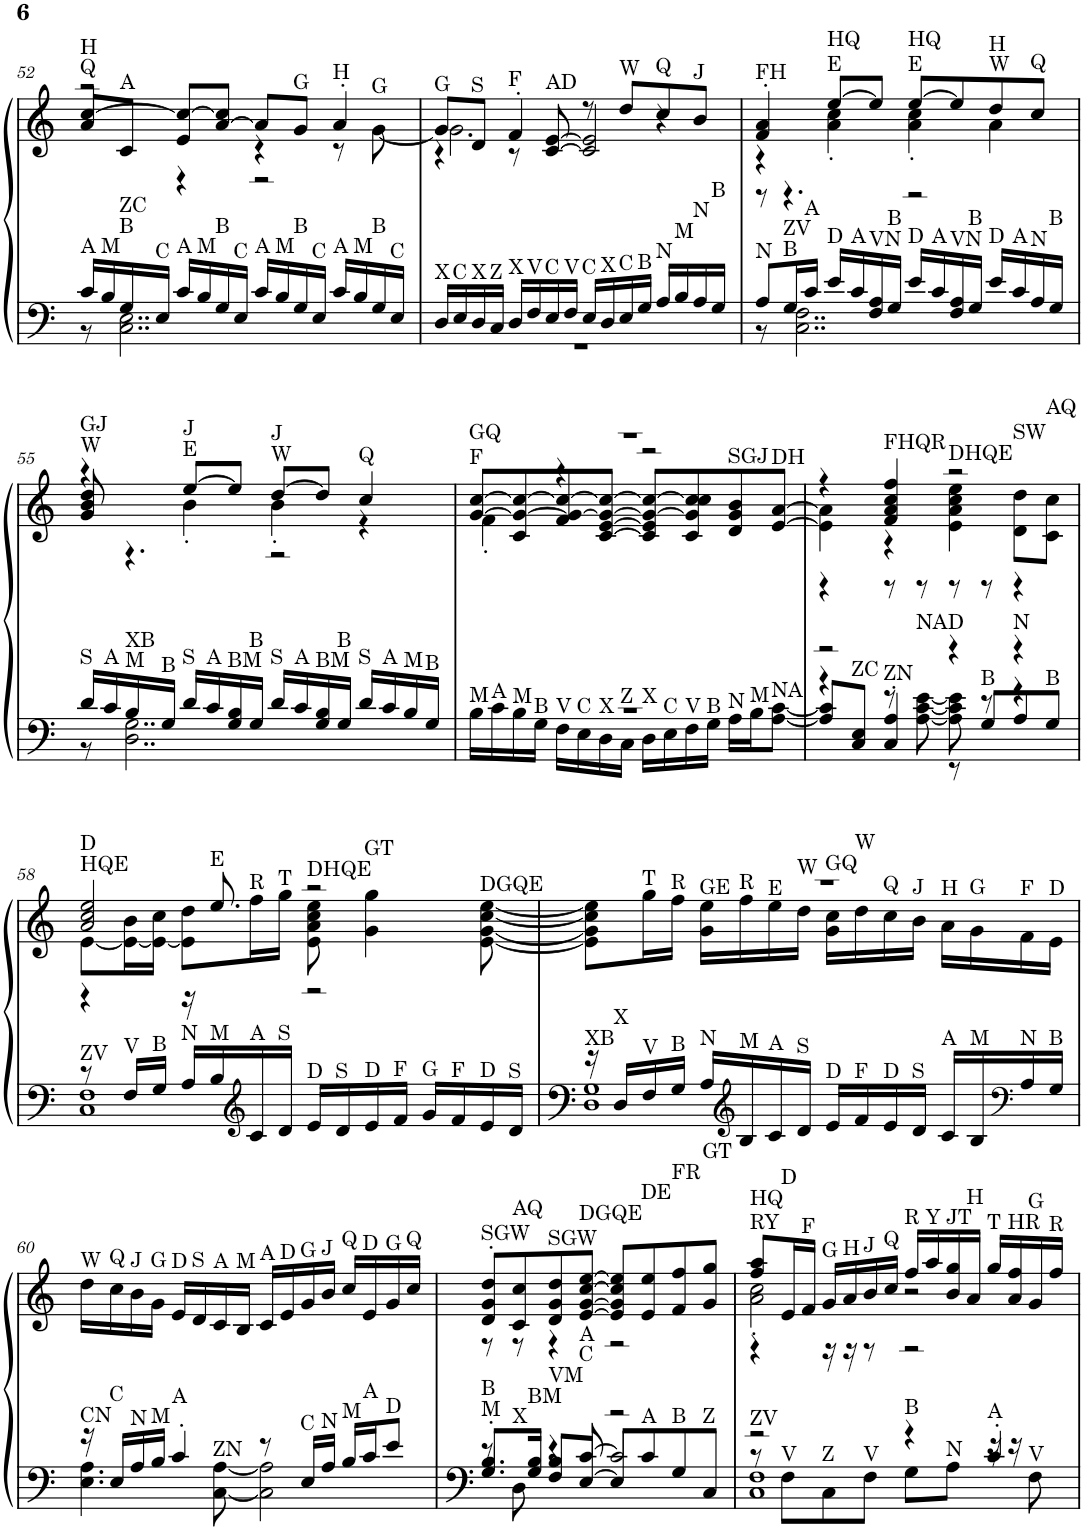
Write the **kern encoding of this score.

**kern	**kern
*part1	*part1
*staff2	*staff1
*I"Piano, Piano	*
*I'Pno.	*
!!LO:PB:g=z
*clefG2	*clefG2
*k[]	*k[]
*M4/4	*M4/4
=52	=52
*^	*^
*	*	*	*^
!	!	!LO:TX:a:t=Q	!	!
!	!	!LO:TX:a:t=H	!	!
!LO:TX:a:t=A	!	!	!	!
16c/LL	8r	[4cc/	2r	8a/L
!LO:TX:a:t=M	!	!	!	!
16B/	.	.	.	.
!	!	!	!	!LO:TX:a:t=A
!LO:TX:a:t=B	!	!	!	!
!LO:TX:a:t=ZC	!	!	!	!
16G/	2..C\ 2..E\	.	.	8c/J
!LO:TX:a:t=C	!	!	!	!
16E/JJ	.	.	.	.
!LO:TX:a:t=A	!	!	!	!
16c/LL	.	8e/ 8cc/_L	.	4r
!LO:TX:a:t=M	!	!	!	!
16B/	.	.	.	.
!LO:TX:a:t=B	!	!	!	!
16G/	.	[8a/ 8cc/]J	.	.
!LO:TX:a:t=C	!	!	!	!
16E/JJ	.	.	.	.
!LO:TX:a:t=A	!	!	!	!
16c/LL	.	8a/L]	4r	2r
!LO:TX:a:t=M	!	!	!	!
16B/	.	.	.	.
!	!	!LO:TX:a:t=G	!	!
!LO:TX:a:t=B	!	!	!	!
16G/	.	8g/J	.	.
!LO:TX:a:t=C	!	!	!	!
16E/JJ	.	.	.	.
!	!	!LO:TX:a:t=H	!	!
!LO:TX:a:t=A	!	!	!	!
16c/LL	.	4a'/	8r	.
!LO:TX:a:t=M	!	!	!	!
16B/	.	.	.	.
!	!	!	!LO:TX:a:t=G	!
!LO:TX:a:t=B	!	!	!	!
16G/	.	.	[8g\	.
!LO:TX:a:t=C	!	!	!	!
16E/JJ	.	.	.	.
=53	=53	=53	=53	=53
!	!	!LO:TX:a:t=G	!	!
!LO:TX:a:t=X	!	!	!	!
16D/LL	1r	8g/L	2.g\]	4r
!LO:TX:a:t=C	!	!	!	!
16E/	.	.	.	.
!	!	!LO:TX:a:t=S	!	!
!LO:TX:a:t=X	!	!	!	!
16D/	.	8d/J	.	.
!LO:TX:a:t=Z	!	!	!	!
16C/JJ	.	.	.	.
!	!	!LO:TX:a:t=F	!	!
!LO:TX:a:t=X	!	!	!	!
16D/LL	.	4f'/	.	8r
!LO:TX:a:t=V	!	!	!	!
16F/	.	.	.	.
!	!	!	!	!LO:TX:a:t=AD
!LO:TX:a:t=C	!	!	!	!
16E/	.	.	.	[8c/ [8e/
!LO:TX:a:t=V	!	!	!	!
16F/JJ	.	.	.	.
!LO:TX:a:t=C	!	!	!	!
16E/LL	.	8r	.	2c/] 2e/]
!LO:TX:a:t=X	!	!	!	!
16D/	.	.	.	.
!	!	!LO:TX:a:t=W	!	!
!LO:TX:a:t=C	!	!	!	!
16E/	.	8dd/L	.	.
!LO:TX:a:t=B	!	!	!	!
16G/JJ	.	.	.	.
!	!	!LO:TX:a:t=Q	!	!
!LO:TX:a:t=N	!	!	!	!
16A/LL	.	8cc/	4r	.
!LO:TX:a:t=M	!	!	!	!
16B/	.	.	.	.
!	!	!LO:TX:a:t=J	!	!
!LO:TX:a:t=N	!	!	!	!
16A/	.	8b/J	.	.
!LO:TX:a:t=B	!	!	!	!
16G/JJ	.	.	.	.
=54	=54	=54	=54	=54
!	!	!LO:TX:a:t=FH	!	!
!LO:TX:a:t=N	!	!	!	!
8A/L	8r	4f/' 4a/'	4r	8r
!LO:TX:a:t=B	!	!	!	!
!LO:TX:a:t=ZV	!	!	!	!
16G/L	2..C\ 2..F\	.	.	4.r
!LO:TX:a:t=A	!	!	!	!
16c/JJ	.	.	.	.
!	!	!LO:TX:a:t=E	!	!
!	!	!LO:TX:a:t=HQ	!	!
!LO:TX:a:t=D	!	!	!	!
16e/LL	.	[8ee/L	4a\' 4cc\'	.
!LO:TX:a:t=A	!	!	!	!
16c/	.	.	.	.
!LO:TX:a:t=VN	!	!	!	!
16F/ 16A/	.	8ee/J]	.	.
!LO:TX:a:t=B	!	!	!	!
16G/JJ	.	.	.	.
!	!	!LO:TX:a:t=E	!	!
!	!	!LO:TX:a:t=HQ	!	!
!LO:TX:a:t=D	!	!	!	!
16e/LL	.	[8ee/L	4a\' 4cc\'	2r
!LO:TX:a:t=A	!	!	!	!
16c/	.	.	.	.
!LO:TX:a:t=VN	!	!	!	!
16F/ 16A/	.	8ee/]	.	.
!LO:TX:a:t=B	!	!	!	!
16G/JJ	.	.	.	.
!	!	!LO:TX:a:t=W	!	!
!	!	!LO:TX:a:t=H	!	!
!LO:TX:a:t=D	!	!	!	!
16e/LL	.	8dd/	4a\	.
!LO:TX:a:t=A	!	!	!	!
16c/	.	.	.	.
!	!	!LO:TX:a:t=Q	!	!
!LO:TX:a:t=N	!	!	!	!
16A/	.	8cc/J	.	.
!LO:TX:a:t=B	!	!	!	!
16G/JJ	.	.	.	.
!!LO:LB:g=z	!!	!!
=55	=55	=55	=55	=55
!	!	!LO:TX:a:t=W	!	!
!	!	!LO:TX:a:t=GJ	!	!
!LO:TX:a:t=S	!	!	!	!
16d/LL	8r	4dd/	4r	8g/ 8b/
!LO:TX:a:t=A	!	!	!	!
16c/	.	.	.	.
!LO:TX:a:t=M	!	!	!	!
!LO:TX:a:t=XB	!	!	!	!
16B/	2..D\ 2..G\	.	.	4.r
!LO:TX:a:t=B	!	!	!	!
16G/JJ	.	.	.	.
!	!	!LO:TX:a:t=E	!	!
!	!	!LO:TX:a:t=J	!	!
!LO:TX:a:t=S	!	!	!	!
16d/LL	.	[8ee/L	4b'\	.
!LO:TX:a:t=A	!	!	!	!
16c/	.	.	.	.
!LO:TX:a:t=BM	!	!	!	!
16G/ 16B/	.	8ee/J]	.	.
!LO:TX:a:t=B	!	!	!	!
16G/JJ	.	.	.	.
!	!	!LO:TX:a:t=W	!	!
!	!	!LO:TX:a:t=J	!	!
!LO:TX:a:t=S	!	!	!	!
16d/LL	.	[8dd/L	4b'\	2r
!LO:TX:a:t=A	!	!	!	!
16c/	.	.	.	.
!LO:TX:a:t=BM	!	!	!	!
16G/ 16B/	.	8dd/J]	.	.
!LO:TX:a:t=B	!	!	!	!
16G/JJ	.	.	.	.
!	!	!LO:TX:a:t=Q	!	!
!LO:TX:a:t=S	!	!	!	!
16d/LL	.	4cc/	4r	.
!LO:TX:a:t=A	!	!	!	!
16c/	.	.	.	.
!LO:TX:a:t=M	!	!	!	!
16B/	.	.	.	.
!LO:TX:a:t=B	!	!	!	!
16G/JJ	.	.	.	.
=56	=56	=56	=56	=56
!	!	!LO:TX:a:t=F	!	!
!	!	!LO:TX:a:t=GQ	!	!
!LO:TX:a:t=M	!	!	!	!
1r	16B\LL	1r	4f'\	[8g/ [8cc/L
!	!LO:TX:a:t=A	!	!	!
.	16c\	.	.	.
!	!LO:TX:a:t=M	!	!	!
.	16B\	.	.	8c/ 8g/_ 8cc/_
!	!LO:TX:a:t=B	!	!	!
.	16G\JJ	.	.	.
!	!LO:TX:a:t=V	!	!	!
.	16F\LL	.	4r	8f/ 8g/_ 8cc/_
!	!LO:TX:a:t=C	!	!	!
.	16E\	.	.	.
!	!LO:TX:a:t=X	!	!	!
.	16D\	.	.	[8c/ [8e/ 8g/_ 8cc/_J
!	!LO:TX:a:t=Z	!	!	!
.	16C\JJ	.	.	.
!	!LO:TX:a:t=X	!	!	!
.	16D\LL	.	2r	8c/] 8e/] 8g/_ 8cc/_L
!	!LO:TX:a:t=C	!	!	!
.	16E\	.	.	.
!	!LO:TX:a:t=V	!	!	!
.	16F\	.	.	8c/ 8g/] 8cc/] 8cc/
!	!LO:TX:a:t=B	!	!	!
.	16G\JJ	.	.	.
!	!	!	!	!LO:TX:a:t=SGJ
!	!LO:TX:a:t=N	!	!	!
.	16A\LL	.	.	8d/ 8g/ 8b/
!	!LO:TX:a:t=M	!	!	!
.	16B\J	.	.	.
!	!	!	!	!LO:TX:a:t=DH
!	!LO:TX:a:t=NA	!	!	!
.	[8A\ [8c\J	.	.	[8e/ [8a/J
=57	=57	=57	=57	=57
*	*^	*	*	*
2r	4r	8A/] 8c/]L	4r	4e\] 4a\]	4r
!	!	!LO:TX:a:t=ZC	!	!	!
.	.	8C/ 8E/J	.	.	.
!	!	!	!LO:TX:a:t=FHQR	!	!
!	!LO:TX:a:t=ZN	!	!	!	!
.	8r	4C/' 4A/'	4f/ 4a/ 4cc/ 4ff/	4r	8r
!	!LO:TX:a:t=NAD	!	!	!	!
.	[8A\ [8c\ [8e\	.	.	.	8r
!	!	!	!LO:TX:a:t=DHQE	!	!
4r	8A\] 8c\] 8e\]	8r	2r	4e\ 4a\ 4cc\ 4ee\	8r
!	!LO:TX:a:t=B	!	!	!	!
.	8r	8G/L	.	.	8r
!	!	!	!	!LO:TX:a:t=SW	!
!LO:TX:a:t=N	!	!	!	!	!
4r	4r	8A/	.	8d\ 8dd\L	4r
!	!	!	!	!LO:TX:a:t=AQ	!
!	!	!LO:TX:a:t=B	!	!	!
.	.	8G/J	.	8c\ 8cc\J	.
!!LO:LB:g=z	!!	!!
=58	=58	=58	=58	=58	=58
!	!	!	!LO:TX:a:t=HQE	!	!
!	!	!	!LO:TX:a:t=D	!	!
!LO:TX:a:t=ZV	!	!	!	!	!
*	*v	*v	*	*	*
8r	1C 1F	2a/ 2cc/ 2ee/	[8e\L	4r
!LO:TX:a:t=V	!	!	!	!
16F/LL	.	.	16e\_ 16b\L	.
!LO:TX:a:t=B	!	!	!	!
16G/JJ	.	.	16e\_ 16cc\JJ	.
!LO:TX:a:t=N	!	!	!	!
16A/LL	.	.	8e\] 8dd\L	16r
!	!	!	!	!LO:TX:a:t=E
!LO:TX:a:t=M	!	!	!	!
16B/	.	.	.	8.ee/
*clefG2	*	*	*	*
!	!	!	!LO:TX:a:t=R	!
!LO:TX:a:t=A	!	!	!	!
16c/	.	.	16ff\L	.
!	!	!	!LO:TX:a:t=T	!
!LO:TX:a:t=S	!	!	!	!
16d/JJ	.	.	16gg\JJ	.
!	!	!LO:TX:a:t=DHQE	!	!
!LO:TX:a:t=D	!	!	!	!
16e/LL	.	2r	8e\ 8a\ 8cc\ 8ee\	2r
!LO:TX:a:t=S	!	!	!	!
16d/	.	.	.	.
!	!	!	!LO:TX:a:t=GT	!
!LO:TX:a:t=D	!	!	!	!
16e/	.	.	4g\ 4gg\	.
!LO:TX:a:t=F	!	!	!	!
16f/JJ	.	.	.	.
!LO:TX:a:t=G	!	!	!	!
16g/LL	.	.	.	.
!LO:TX:a:t=F	!	!	!	!
16f/	.	.	.	.
!	!	!	!LO:TX:a:t=DGQE	!
!LO:TX:a:t=D	!	!	!	!
16e/	.	.	[8e\ [8g\ [8cc\ [8ee\	.
!LO:TX:a:t=S	!	!	!	!
16d/JJ	.	.	.	.
*	*	*	*v	*v
=59	=59	=59	=59
!LO:TX:a:t=XB	!	!	!
16r	1D 1G	1r	8e\] 8g\] 8cc\] 8ee\]L
!LO:TX:a:t=X	!	!	!
16D/LL	.	.	.
!	!	!	!LO:TX:a:t=T
!LO:TX:a:t=V	!	!	!
16F/	.	.	16gg\L
!	!	!	!LO:TX:a:t=R
!LO:TX:a:t=B	!	!	!
16G/JJ	.	.	16ff\JJ
!	!	!	!LO:TX:a:t=GE
!LO:TX:a:t=N	!	!	!
16A/LL	.	.	16g\ 16ee\LL
*clefG2	*	*	*
!	!	!	!LO:TX:a:t=R
!LO:TX:a:t=M	!	!	!
16B/	.	.	16ff\
!	!	!	!LO:TX:a:t=E
!LO:TX:a:t=A	!	!	!
16c/	.	.	16ee\
!	!	!	!LO:TX:a:t=W
!LO:TX:a:t=S	!	!	!
16d/JJ	.	.	16dd\JJ
!	!	!	!LO:TX:a:t=GQ
!LO:TX:a:t=D	!	!	!
16e/LL	.	.	16g\ 16cc\LL
!	!	!	!LO:TX:a:t=W
!LO:TX:a:t=F	!	!	!
16f/	.	.	16dd\
!	!	!	!LO:TX:a:t=Q
!LO:TX:a:t=D	!	!	!
16e/	.	.	16cc\
!	!	!	!LO:TX:a:t=J
!LO:TX:a:t=S	!	!	!
16d/JJ	.	.	16b\JJ
!	!	!	!LO:TX:a:t=H
!LO:TX:a:t=A	!	!	!
16c/LL	.	.	16a\LL
!	!	!	!LO:TX:a:t=G
!LO:TX:a:t=M	!	!	!
16B/	.	.	16g\
*clefF4	*	*	*
!	!	!	!LO:TX:a:t=F
!LO:TX:a:t=N	!	!	!
16A/	.	.	16f\
!	!	!	!LO:TX:a:t=D
!LO:TX:a:t=B	!	!	!
16G/JJ	.	.	16e\JJ
!!LO:LB:g=z
=60	=60	=60	=60
!	!	!LO:TX:a:t=W	!
!LO:TX:a:t=CN	!	!	!
*	*	*v	*v
16r	4.E\ 4.A\	16dd\LL
!	!	!LO:TX:a:t=Q
!LO:TX:a:t=C	!	!
16E/LL	.	16cc\
!	!	!LO:TX:a:t=J
!LO:TX:a:t=N	!	!
16A/	.	16b\
!	!	!LO:TX:a:t=G
!LO:TX:a:t=M	!	!
16B/JJ	.	16g\JJ
!	!	!LO:TX:a:t=D
!LO:TX:a:t=A	!	!
4c'/	.	16e/LL
!	!	!LO:TX:a:t=S
.	.	16d/
!	!	!LO:TX:a:t=A
!	!LO:TX:a:t=ZN	!
.	[8C\ [8A\	16c/
!	!	!LO:TX:a:t=M
.	.	16B/JJ
!	!	!LO:TX:a:t=A
8r	2C\] 2A\]	16c/LL
!	!	!LO:TX:a:t=D
.	.	16e/
!	!	!LO:TX:a:t=G
!LO:TX:a:t=C	!	!
16E/LL	.	16g/
!	!	!LO:TX:a:t=J
!LO:TX:a:t=N	!	!
16A/JJ	.	16b/JJ
!	!	!LO:TX:a:t=Q
!LO:TX:a:t=M	!	!
16B/LL	.	16cc/LL
!	!	!LO:TX:a:t=D
!LO:TX:a:t=A	!	!
16c/J	.	16e/
!	!	!LO:TX:a:t=G
!LO:TX:a:t=D	!	!
8e/J	.	16g/
!	!	!LO:TX:a:t=Q
.	.	16cc/JJ
=61	=61	=61
*	*^	*^
!	!	!	!LO:TX:a:t=SGW	!
!LO:TX:a:t=M	!	!	!	!
!LO:TX:a:t=B	!	!	!	!
8.B'/L	8r	4.G/	8d/' 8g/' 8dd/'L	8r
!	!	!	!LO:TX:a:t=AQ	!
!	!LO:TX:a:t=X	!	!	!
.	8D\	.	8c/ 8cc/	8r
!LO:TX:a:t=BM	!	!	!	!
16G/ 16B/Jk	.	.	.	.
!	!	!	!LO:TX:a:t=SGW	!
!LO:TX:a:t=VM	!	!	!	!
8F/ 8B/L	4r	.	8d/ 8g/ 8dd/	4r
!	!	!	!LO:TX:a:t=DGQE	!
!LO:TX:a:t=C	!	!	!	!
!LO:TX:a:t=A	!	!	!	!
[8E/J	.	[8c/	[8e/ [8g/ [8cc/ [8ee/J	.
8E/L]	2r	2c/]	8e/] 8g/] 8cc/] 8ee/]L	2r
!	!	!	!LO:TX:a:t=DE	!
!LO:TX:a:t=A	!	!	!	!
8c/	.	.	8e/ 8ee/	.
!	!	!	!LO:TX:a:t=FR	!
!LO:TX:a:t=B	!	!	!	!
8G/	.	.	8f/ 8ff/	.
!	!	!	!LO:TX:a:t=GT	!
!LO:TX:a:t=Z	!	!	!	!
8C/J	.	.	8g/ 8gg/J	.
=62	=62	=62	=62	=62
*	*	*	*	*^
!	!	!	!LO:TX:a:t=RY	!	!
!	!	!	!LO:TX:a:t=HQ	!	!
!LO:TX:a:t=ZV	!	!	!	!	!
2r	8r	1C 1F	8ff/ 8aa/L	2a\' 2cc\'	4r
!	!	!	!LO:TX:a:t=D	!	!
!	!LO:TX:a:t=V	!	!	!	!
.	8F\L	.	16e/L	.	.
!	!	!	!LO:TX:a:t=F	!	!
.	.	.	16f/JJ	.	.
!	!	!	!LO:TX:a:t=G	!	!
!	!LO:TX:a:t=Z	!	!	!	!
.	8C\	.	16g/LL	.	16r
!	!	!	!LO:TX:a:t=H	!	!
.	.	.	16a/	.	16r
!	!	!	!LO:TX:a:t=J	!	!
!	!LO:TX:a:t=V	!	!	!	!
.	8F\J	.	16b/	.	8r
!	!	!	!LO:TX:a:t=Q	!	!
.	.	.	16cc/JJ	.	.
!	!	!	!LO:TX:a:t=R	!	!
!LO:TX:a:t=B	!	!	!	!	!
4r	8G\L	.	16ff/LL	2r	2r
!	!	!	!LO:TX:a:t=Y	!	!
.	.	.	16aa/	.	.
!	!	!	!LO:TX:a:t=JT	!	!
!	!LO:TX:a:t=N	!	!	!	!
.	8A\J	.	16b/ 16gg/	.	.
!	!	!	!LO:TX:a:t=H	!	!
.	.	.	16a/JJ	.	.
!	!	!	!LO:TX:a:t=T	!	!
!LO:TX:a:t=A	!	!	!	!	!
4c'/	16r	.	16gg/LL	.	.
!	!	!	!LO:TX:a:t=HR	!	!
.	16r	.	16a/ 16ff/	.	.
!	!	!	!LO:TX:a:t=G	!	!
!	!LO:TX:a:t=V	!	!	!	!
.	8F\	.	16g/	.	.
!	!	!	!LO:TX:a:t=R	!	!
.	.	.	16ff/JJ	.	.
*v	*v	*v	*	*	*
*	*v	*v	*v
=	=
*-	*-
